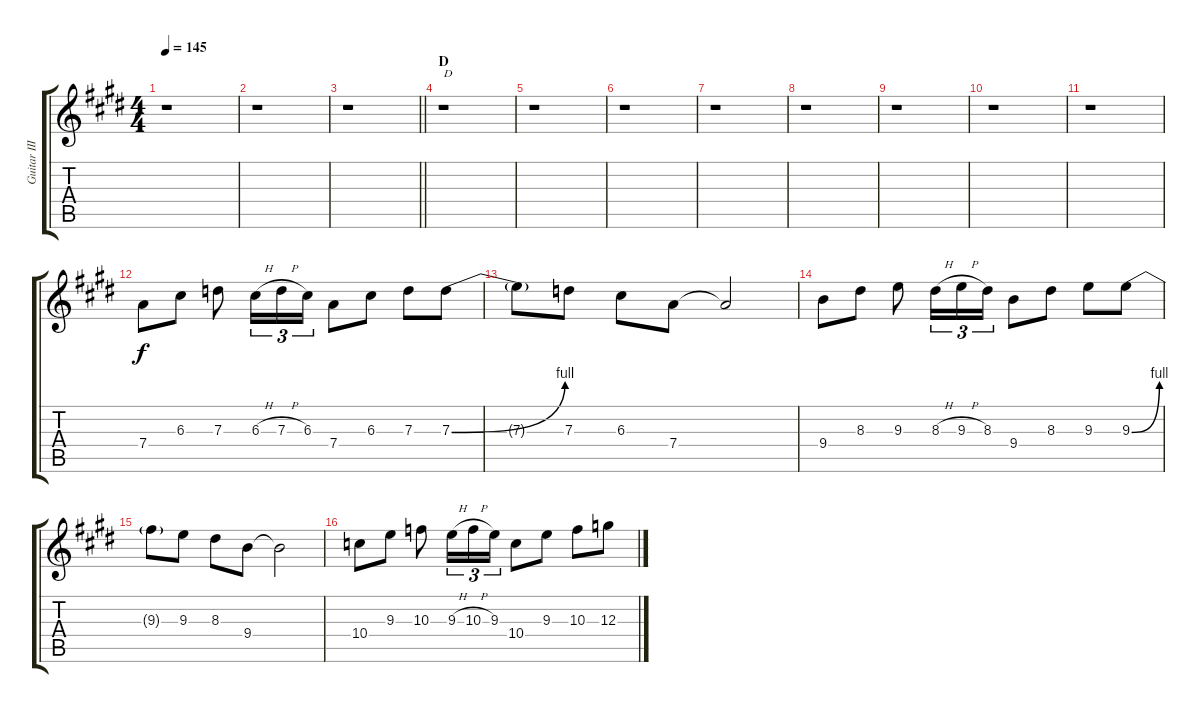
\track ("Guitar III" "Guitar III") {instrument distortionguitar}
\staff {score tabs}
\tuning (E4 B3 G3 D3 A2 E2) {hide}
\ts (4 4)
\tempo 145
\clef g2
\ks e
r.1{dy f} |
r.1 |
\barLineRight lightlight
r.1 |
\section ("" "D")
r.1{txt "D"} |
r.1 |
r.1 |
r.1 |
r.1 |
r.1 |
r.1 |
r.1 |
7.4.8 6.3.8 7.3.8 6.3{h}.16{tu (3 2)} 7.3{h}.16{tu (3 2)} 6.3.16{tu (3 2)} 7.4.8 6.3.8 7.3.8 7.3{be (bend 0 0 60 4)}.8 |
7.3{t}.8 7.3.8 6.3.8 7.4.8 7.4{t}.2 |
9.4.8 8.3.8 9.3.8 8.3{h}.16{tu (3 2)} 9.3{h}.16{tu (3 2)} 8.3.16{tu (3 2)} 9.4.8 8.3.8 9.3.8 9.3{be (bend 0 0 60 4)}.8 |
9.3{t}.8 9.3.8 8.3.8 9.4.8 9.4{t}.2 |
10.4.8 9.3.8 10.3.8 9.3{h}.16{tu (3 2)} 10.3{h}.16{tu (3 2)} 9.3.16{tu (3 2)} 10.4.8 9.3.8 10.3.8 12.3.8
